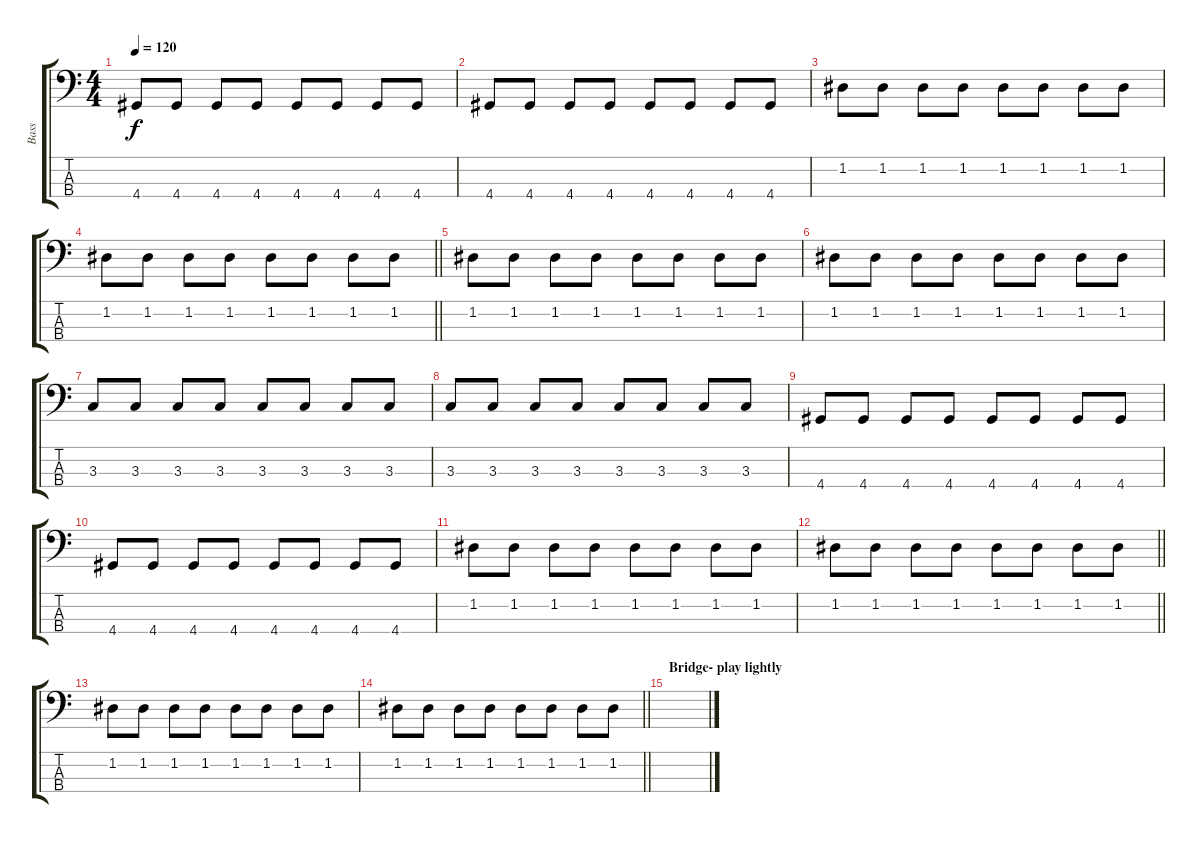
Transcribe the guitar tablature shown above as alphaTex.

\track ("Bass" "Bass") {instrument electricbasspick}
\staff {score tabs}
\tuning (G2 D2 A1 E1) {hide}
\ts (4 4)
\tempo 120
\clef f4
\ks c
4.4.8{dy f} 4.4.8 4.4.8 4.4.8 4.4.8 4.4.8 4.4.8 4.4.8 |
4.4.8 4.4.8 4.4.8 4.4.8 4.4.8 4.4.8 4.4.8 4.4.8 |
1.2.8 1.2.8 1.2.8 1.2.8 1.2.8 1.2.8 1.2.8 1.2.8 |
\barLineRight lightlight
1.2.8 1.2.8 1.2.8 1.2.8 1.2.8 1.2.8 1.2.8 1.2.8 |
1.2.8 1.2.8 1.2.8 1.2.8 1.2.8 1.2.8 1.2.8 1.2.8 |
1.2.8 1.2.8 1.2.8 1.2.8 1.2.8 1.2.8 1.2.8 1.2.8 |
3.3.8 3.3.8 3.3.8 3.3.8 3.3.8 3.3.8 3.3.8 3.3.8 |
3.3.8 3.3.8 3.3.8 3.3.8 3.3.8 3.3.8 3.3.8 3.3.8 |
4.4.8 4.4.8 4.4.8 4.4.8 4.4.8 4.4.8 4.4.8 4.4.8 |
4.4.8 4.4.8 4.4.8 4.4.8 4.4.8 4.4.8 4.4.8 4.4.8 |
1.2.8 1.2.8 1.2.8 1.2.8 1.2.8 1.2.8 1.2.8 1.2.8 |
\barLineRight lightlight
1.2.8 1.2.8 1.2.8 1.2.8 1.2.8 1.2.8 1.2.8 1.2.8 |
1.2.8 1.2.8 1.2.8 1.2.8 1.2.8 1.2.8 1.2.8 1.2.8 |
\barLineRight lightlight
1.2.8 1.2.8 1.2.8 1.2.8 1.2.8 1.2.8 1.2.8 1.2.8 |
\section ("" "Bridge- play lightly")
